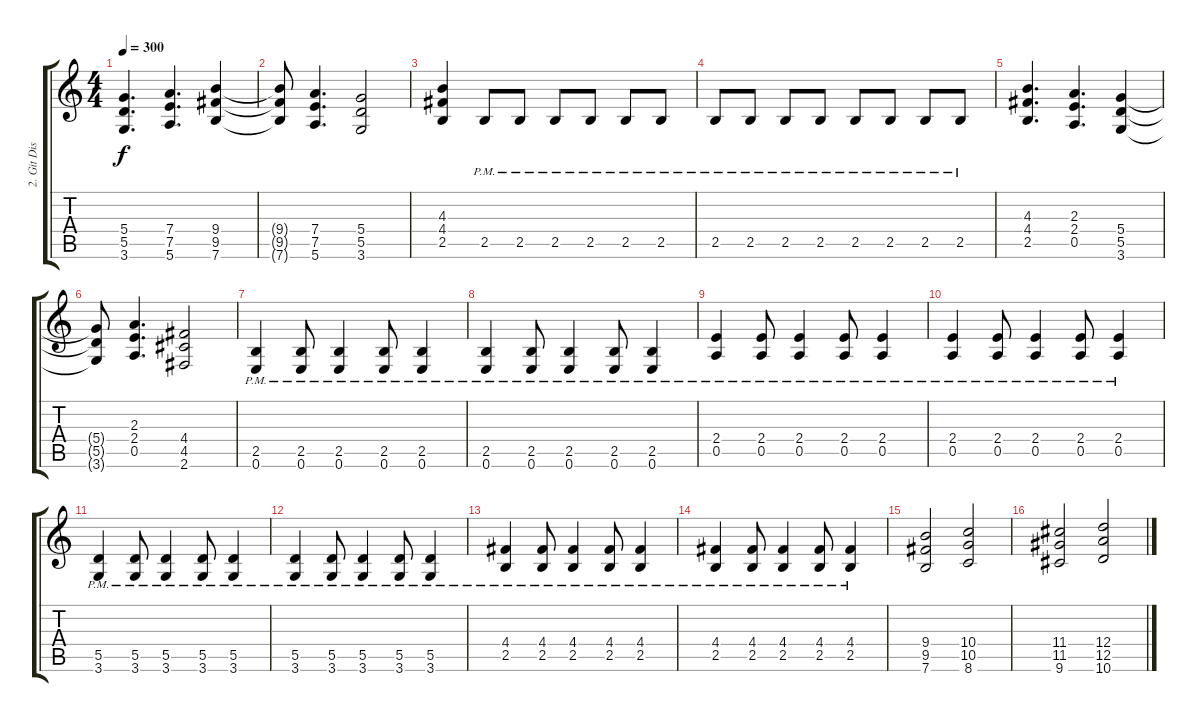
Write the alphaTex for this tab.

\track ("2. Git Dist" "2. Git Dis") {instrument distortionguitar}
\staff {score tabs}
\tuning (E4 B3 G3 D3 A2 E2) {hide}
\ts (4 4)
\tempo 300
\clef g2
\ks c
(5.4 5.5 3.6).4{d dy f} (7.4 7.5 5.6).4{d} (9.4 9.5 7.6).4 |
(9.4{t} 9.5{t} 7.6{t}).8 (7.4 7.5 5.6).4{d} (5.4 5.5 3.6).2 |
(4.3 4.4 2.5).4 2.5{pm}.8 2.5{pm}.8 2.5{pm}.8 2.5{pm}.8 2.5{pm}.8 2.5{pm}.8 |
2.5{pm}.8 2.5{pm}.8 2.5{pm}.8 2.5{pm}.8 2.5{pm}.8 2.5{pm}.8 2.5{pm}.8 2.5{pm}.8 |
(4.3 4.4 2.5).4{d} (2.3 2.4 0.5).4{d} (5.4 5.5 3.6).4 |
(5.4{t} 5.5{t} 3.6{t}).8 (2.3 2.4 0.5).4{d} (4.4 4.5 2.6).2 |
(2.5{pm} 0.6{pm}).4 (2.5{pm} 0.6{pm}).8 (2.5{pm} 0.6{pm}).4 (2.5{pm} 0.6{pm}).8 (2.5{pm} 0.6{pm}).4 |
(2.5{pm} 0.6{pm}).4 (2.5{pm} 0.6{pm}).8 (2.5{pm} 0.6{pm}).4 (2.5{pm} 0.6{pm}).8 (2.5{pm} 0.6{pm}).4 |
(2.4{pm} 0.5{pm}).4 (2.4{pm} 0.5{pm}).8 (2.4{pm} 0.5{pm}).4 (2.4{pm} 0.5{pm}).8 (2.4{pm} 0.5{pm}).4 |
(2.4{pm} 0.5{pm}).4 (2.4{pm} 0.5{pm}).8 (2.4{pm} 0.5{pm}).4 (2.4{pm} 0.5{pm}).8 (2.4{pm} 0.5{pm}).4 |
(5.5{pm} 3.6{pm}).4 (5.5{pm} 3.6{pm}).8 (5.5{pm} 3.6{pm}).4 (5.5{pm} 3.6{pm}).8 (5.5{pm} 3.6{pm}).4 |
(5.5{pm} 3.6{pm}).4 (5.5{pm} 3.6{pm}).8 (5.5{pm} 3.6{pm}).4 (5.5{pm} 3.6{pm}).8 (5.5{pm} 3.6{pm}).4 |
(4.4{pm} 2.5{pm}).4 (4.4{pm} 2.5{pm}).8 (4.4{pm} 2.5{pm}).4 (4.4{pm} 2.5{pm}).8 (4.4{pm} 2.5{pm}).4 |
(4.4{pm} 2.5{pm}).4 (4.4{pm} 2.5{pm}).8 (4.4{pm} 2.5{pm}).4 (4.4{pm} 2.5{pm}).8 (4.4{pm} 2.5{pm}).4 |
(9.4 9.5 7.6).2 (10.4 10.5 8.6).2 |
(11.4 11.5 9.6).2 (12.4 12.5 10.6).2
